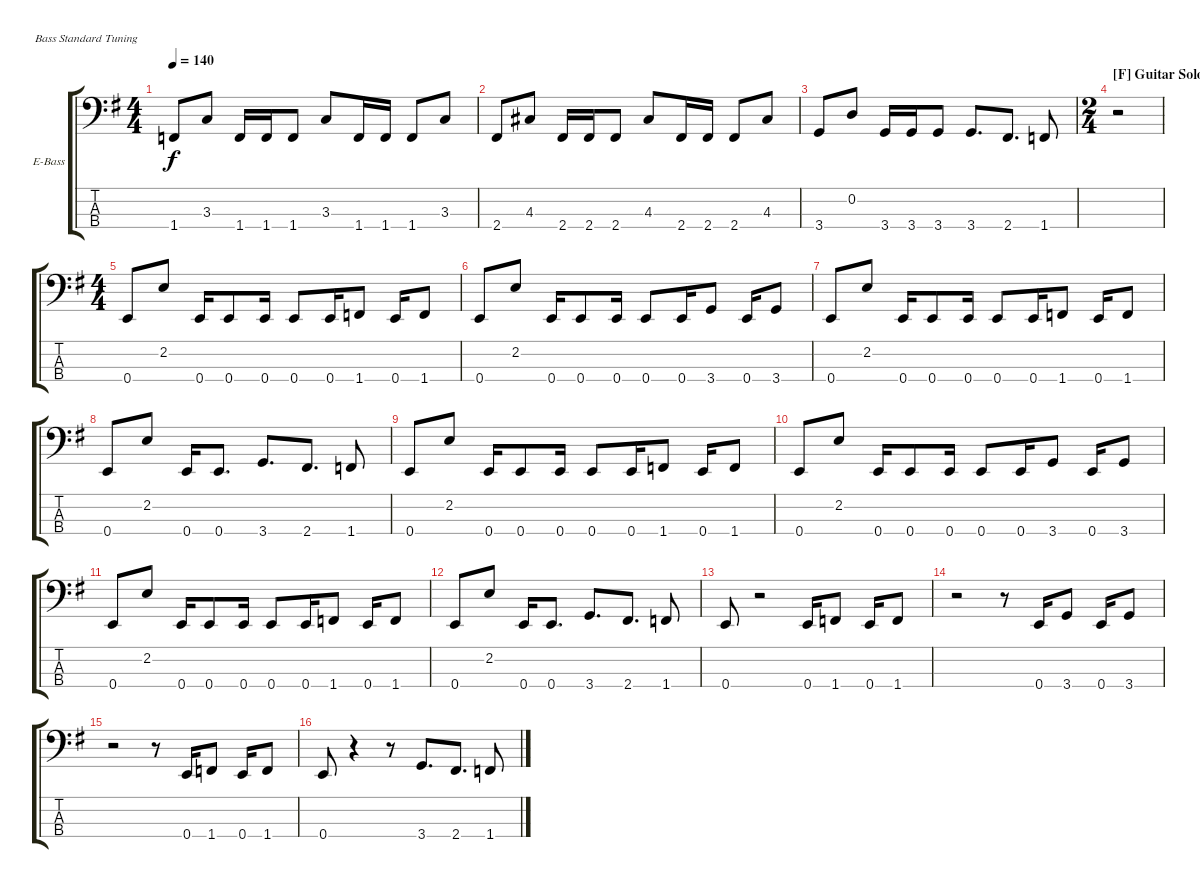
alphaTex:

\bracketExtendMode groupsimilarinstruments
\firstSystemTrackNameOrientation horizontal
\otherSystemsTrackNameOrientation horizontal
\track ("Bass" "E-Bass") {instrument electricbasspick}
\staff {score tabs}
\tuning (G2 D2 A1 E1)
\ts (4 4)
\tempo 140
\clef f4
\scale
1.05549
\ks g
1.4.8{dy f} 3.3.8 1.4.16 1.4.16 1.4.8 3.3.8 1.4.16 1.4.16 1.4.8 3.3.8 |
\scale
0.944515 2.4.8 4.3.8 2.4.16 2.4.16 2.4.8 4.3.8 2.4.16 2.4.16 2.4.8 4.3.8 |
\scale
1.05549 3.4.8 0.2.8 3.4.16 3.4.16 3.4.8 3.4.8{d} 2.4.8{d} 1.4.8 |
\ts (2 4)
\section ("F" "Guitar Solo 1")
\scale
0.944515 r.2 |
\ts (4 4)
\scale
1.08575 0.4.8 2.2.8 0.4.16 0.4.8 0.4.16 0.4.8 0.4.16 1.4.8 0.4.16 1.4.8 |
\scale
0.91425 0.4.8 2.2.8 0.4.16 0.4.8 0.4.16 0.4.8 0.4.16 3.4.8 0.4.16 3.4.8 |
\scale
1.05549 0.4.8 2.2.8 0.4.16 0.4.8 0.4.16 0.4.8 0.4.16 1.4.8 0.4.16 1.4.8 |
\scale
0.944515 0.4.8 2.2.8 0.4.16 0.4.8{d} 3.4.8{d} 2.4.8{d} 1.4.8 |
\scale
1.05549 0.4.8 2.2.8 0.4.16 0.4.8 0.4.16 0.4.8 0.4.16 1.4.8 0.4.16 1.4.8 |
\scale
0.944515 0.4.8 2.2.8 0.4.16 0.4.8 0.4.16 0.4.8 0.4.16 3.4.8 0.4.16 3.4.8 |
\scale
1.05549 0.4.8 2.2.8 0.4.16 0.4.8 0.4.16 0.4.8 0.4.16 1.4.8 0.4.16 1.4.8 |
\scale
0.944515 0.4.8 2.2.8 0.4.16 0.4.8{d} 3.4.8{d} 2.4.8{d} 1.4.8 |
\scale
1.05549 0.4.8 r.2 0.4.16 1.4.8 0.4.16 1.4.8 |
\scale
0.944515 r.2 r.8 0.4.16 3.4.8 0.4.16 3.4.8 |
\scale
1.05549 r.2 r.8 0.4.16 1.4.8 0.4.16 1.4.8 |
\scale
0.944515 0.4.8 r.4 r.8 3.4.8{d} 2.4.8{d} 1.4.8
